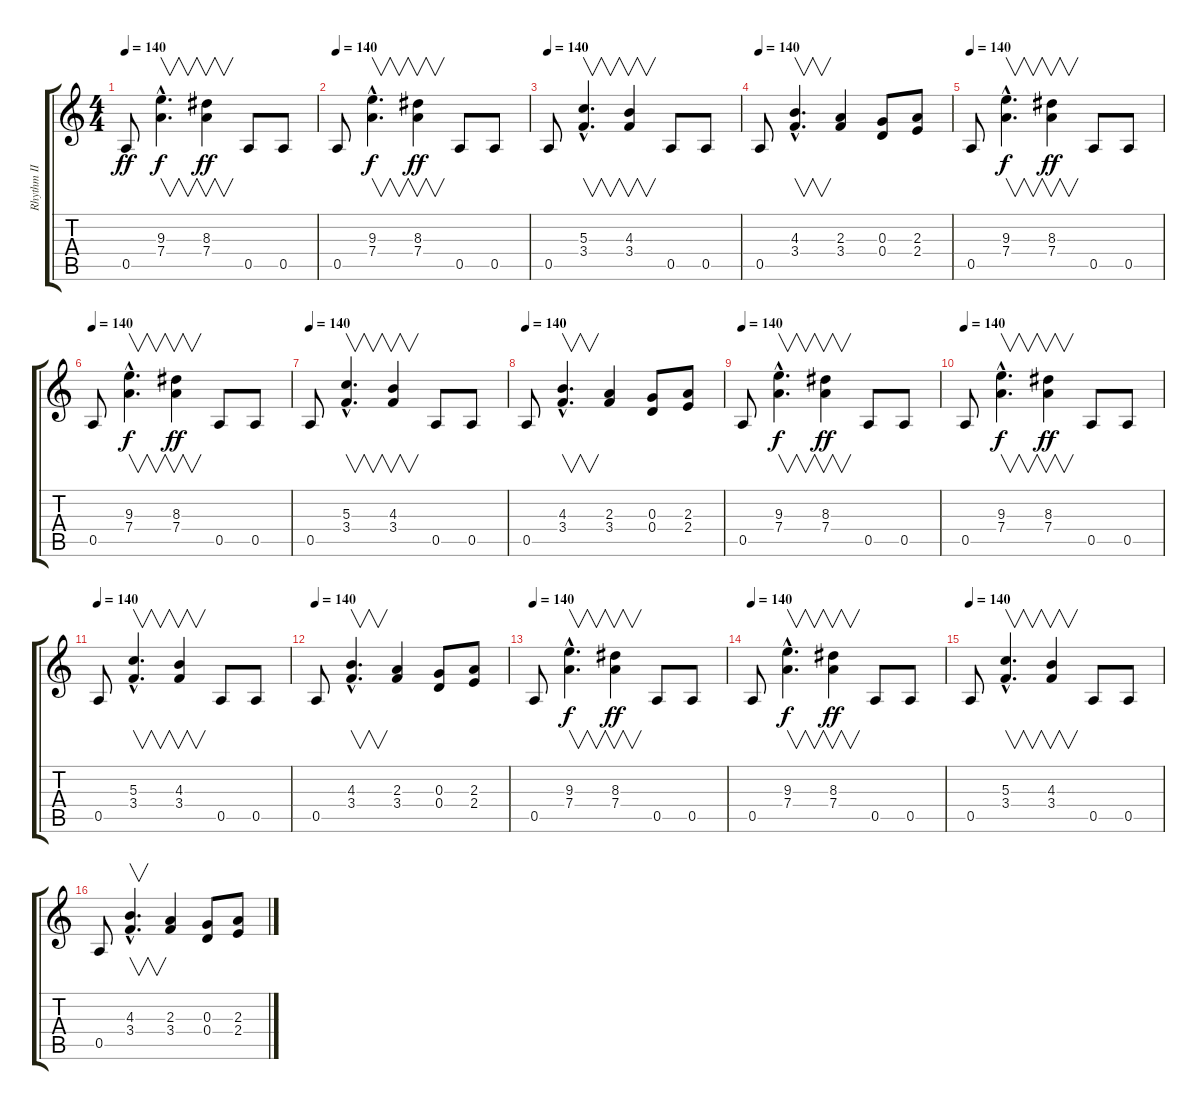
\track ("Rhythm II" "Rhythm II") {instrument distortionguitar}
\staff {score tabs}
\tuning (E4 B3 G3 D3 A2 E2) {hide}
\ts (4 4)
\tempo 140
\clef g2
\ks c
0.5.8{dy ff} (9.3{hac} 7.4{hac}).4{v d dy f} (8.3 7.4).4{v dy ff} 0.5.8 0.5.8 |
\tempo 140
0.5.8 (9.3{hac} 7.4{hac}).4{v d dy f} (8.3 7.4).4{v dy ff} 0.5.8 0.5.8 |
\tempo 140
0.5.8 (5.3{hac} 3.4{hac}).4{v d} (4.3 3.4).4{v} 0.5.8 0.5.8 |
\tempo 140
0.5.8 (4.3{hac} 3.4{hac}).4{v d} (2.3 3.4).4 (0.3 0.4).8 (2.3 2.4).8 |
\tempo 140
0.5.8 (9.3{hac} 7.4{hac}).4{v d dy f} (8.3 7.4).4{v dy ff} 0.5.8 0.5.8 |
\tempo 140
0.5.8 (9.3{hac} 7.4{hac}).4{v d dy f} (8.3 7.4).4{v dy ff} 0.5.8 0.5.8 |
\tempo 140
0.5.8 (5.3{hac} 3.4{hac}).4{v d} (4.3 3.4).4{v} 0.5.8 0.5.8 |
\tempo 140
0.5.8 (4.3{hac} 3.4{hac}).4{v d} (2.3 3.4).4 (0.3 0.4).8 (2.3 2.4).8 |
\tempo 140
0.5.8 (9.3{hac} 7.4{hac}).4{v d dy f} (8.3 7.4).4{v dy ff} 0.5.8 0.5.8 |
\tempo 140
0.5.8 (9.3{hac} 7.4{hac}).4{v d dy f} (8.3 7.4).4{v dy ff} 0.5.8 0.5.8 |
\tempo 140
0.5.8 (5.3{hac} 3.4{hac}).4{v d} (4.3 3.4).4{v} 0.5.8 0.5.8 |
\tempo 140
0.5.8 (4.3{hac} 3.4{hac}).4{v d} (2.3 3.4).4 (0.3 0.4).8 (2.3 2.4).8 |
\tempo 140
0.5.8 (9.3{hac} 7.4{hac}).4{v d dy f} (8.3 7.4).4{v dy ff} 0.5.8 0.5.8 |
\tempo 140
0.5.8 (9.3{hac} 7.4{hac}).4{v d dy f} (8.3 7.4).4{v dy ff} 0.5.8 0.5.8 |
\tempo 140
0.5.8 (5.3{hac} 3.4{hac}).4{v d} (4.3 3.4).4{v} 0.5.8 0.5.8 |
0.5.8 (4.3{hac} 3.4{hac}).4{v d} (2.3 3.4).4 (0.3 0.4).8 (2.3 2.4).8
